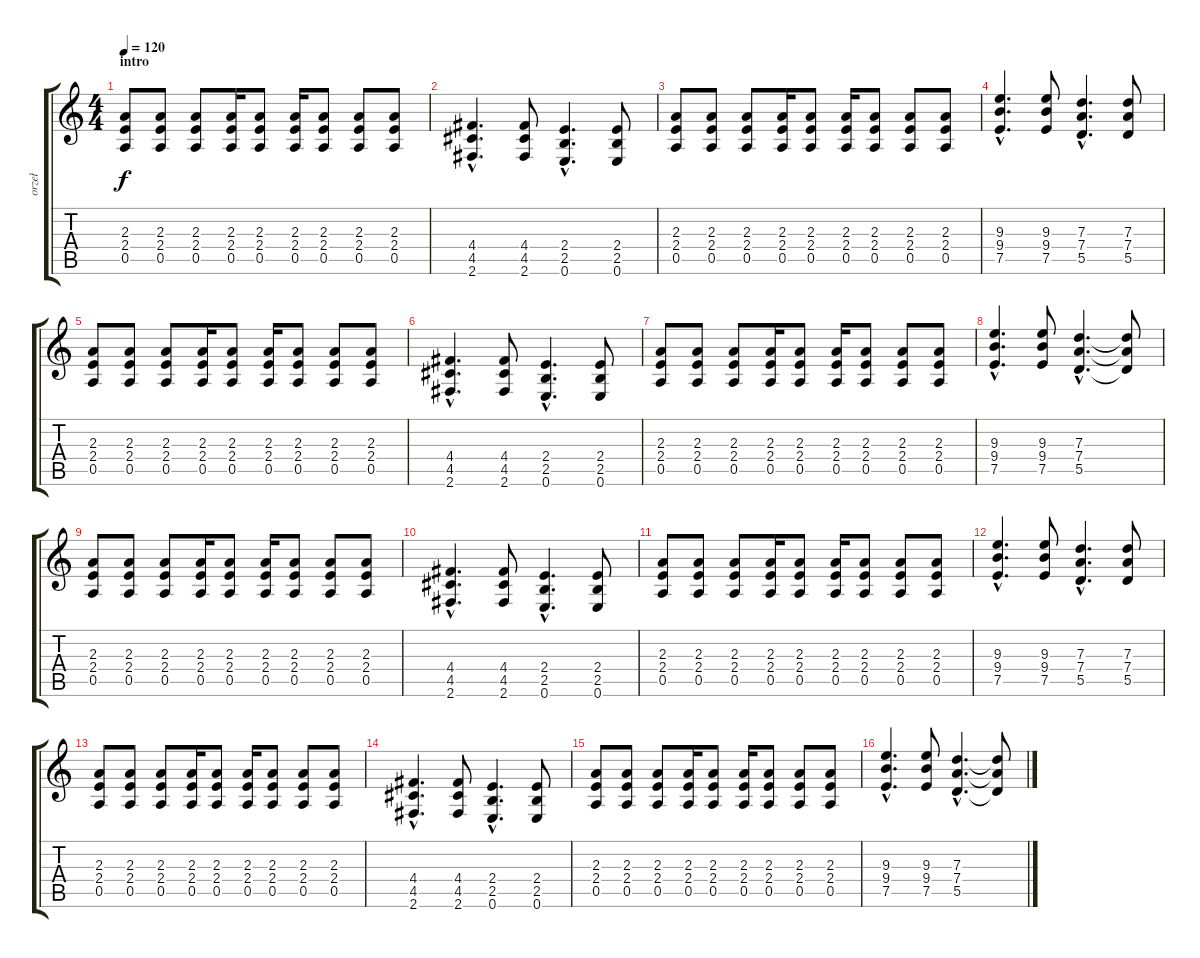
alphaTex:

\track ("orzeł" "orzeł") {instrument overdrivenguitar}
\staff {score tabs}
\tuning (E4 B3 G3 D3 A2 E2) {hide}
\ts (4 4)
\section ("" "intro")
\tempo 120
\clef g2
\ks c
(2.3 2.4 0.5).8{dy f instrument electricguitarclean} (2.3 2.4 0.5).8 (2.3 2.4 0.5).8 (2.3 2.4 0.5).16 (2.3 2.4 0.5).8 (2.3 2.4 0.5).16 (2.3 2.4 0.5).8 (2.3 2.4 0.5).8 (2.3 2.4 0.5).8 |
(4.4{hac} 4.5{hac} 2.6{hac}).4{d} (4.4 4.5 2.6).8 (2.4{hac} 2.5{hac} 0.6{hac}).4{d} (2.4 2.5 0.6).8 |
(2.3 2.4 0.5).8 (2.3 2.4 0.5).8 (2.3 2.4 0.5).8 (2.3 2.4 0.5).16 (2.3 2.4 0.5).8 (2.3 2.4 0.5).16 (2.3 2.4 0.5).8 (2.3 2.4 0.5).8 (2.3 2.4 0.5).8 |
(9.3{hac} 9.4{hac} 7.5{hac}).4{d} (9.3 9.4 7.5).8 (7.3{hac} 7.4{hac} 5.5{hac}).4{d} (7.3 7.4 5.5).8 |
(2.3 2.4 0.5).8 (2.3 2.4 0.5).8 (2.3 2.4 0.5).8 (2.3 2.4 0.5).16 (2.3 2.4 0.5).8 (2.3 2.4 0.5).16 (2.3 2.4 0.5).8 (2.3 2.4 0.5).8 (2.3 2.4 0.5).8 |
(4.4{hac} 4.5{hac} 2.6{hac}).4{d} (4.4 4.5 2.6).8 (2.4{hac} 2.5{hac} 0.6{hac}).4{d} (2.4 2.5 0.6).8 |
(2.3 2.4 0.5).8 (2.3 2.4 0.5).8 (2.3 2.4 0.5).8 (2.3 2.4 0.5).16 (2.3 2.4 0.5).8 (2.3 2.4 0.5).16 (2.3 2.4 0.5).8 (2.3 2.4 0.5).8 (2.3 2.4 0.5).8 |
(9.3{hac} 9.4{hac} 7.5{hac}).4{d} (9.3 9.4 7.5).8 (7.3{hac} 7.4{hac} 5.5{hac}).4{d} (7.3{t} 7.4{t} 5.5{t}).8 |
(2.3 2.4 0.5).8{instrument electricguitarclean} (2.3 2.4 0.5).8 (2.3 2.4 0.5).8 (2.3 2.4 0.5).16 (2.3 2.4 0.5).8 (2.3 2.4 0.5).16 (2.3 2.4 0.5).8 (2.3 2.4 0.5).8 (2.3 2.4 0.5).8 |
(4.4{hac} 4.5{hac} 2.6{hac}).4{d} (4.4 4.5 2.6).8 (2.4{hac} 2.5{hac} 0.6{hac}).4{d} (2.4 2.5 0.6).8 |
(2.3 2.4 0.5).8 (2.3 2.4 0.5).8 (2.3 2.4 0.5).8 (2.3 2.4 0.5).16 (2.3 2.4 0.5).8 (2.3 2.4 0.5).16 (2.3 2.4 0.5).8 (2.3 2.4 0.5).8 (2.3 2.4 0.5).8 |
(9.3{hac} 9.4{hac} 7.5{hac}).4{d} (9.3 9.4 7.5).8 (7.3{hac} 7.4{hac} 5.5{hac}).4{d} (7.3 7.4 5.5).8 |
(2.3 2.4 0.5).8 (2.3 2.4 0.5).8 (2.3 2.4 0.5).8 (2.3 2.4 0.5).16 (2.3 2.4 0.5).8 (2.3 2.4 0.5).16 (2.3 2.4 0.5).8 (2.3 2.4 0.5).8 (2.3 2.4 0.5).8 |
(4.4{hac} 4.5{hac} 2.6{hac}).4{d} (4.4 4.5 2.6).8 (2.4{hac} 2.5{hac} 0.6{hac}).4{d} (2.4 2.5 0.6).8 |
(2.3 2.4 0.5).8 (2.3 2.4 0.5).8 (2.3 2.4 0.5).8 (2.3 2.4 0.5).16 (2.3 2.4 0.5).8 (2.3 2.4 0.5).16 (2.3 2.4 0.5).8 (2.3 2.4 0.5).8 (2.3 2.4 0.5).8 |
(9.3{hac} 9.4{hac} 7.5{hac}).4{d} (9.3 9.4 7.5).8 (7.3{hac} 7.4{hac} 5.5{hac}).4{d} (7.3{t} 7.4{t} 5.5{t}).8
